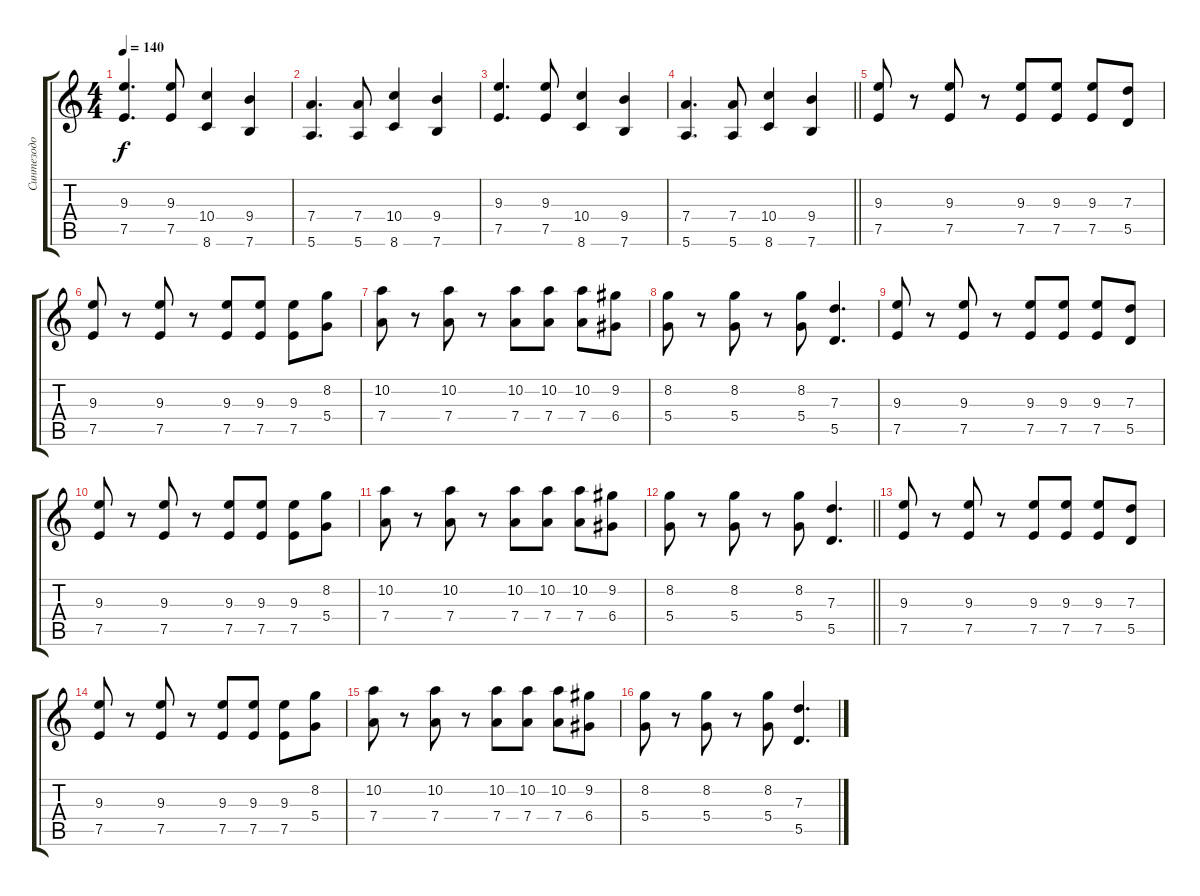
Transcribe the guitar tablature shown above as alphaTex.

\track ("Синтезодо" "Синтезодо") {instrument overdrivenguitar}
\staff {score tabs}
\tuning (E4 B3 G3 D3 A2 E2) {hide}
\ts (4 4)
\tempo 140
\clef g2
\ks c
(9.3 7.5).4{d dy f} (9.3 7.5).8 (10.4 8.6).4 (9.4 7.6).4 |
(7.4 5.6).4{d} (7.4 5.6).8 (10.4 8.6).4 (9.4 7.6).4 |
(9.3 7.5).4{d} (9.3 7.5).8 (10.4 8.6).4 (9.4 7.6).4 |
\barLineRight lightlight
(7.4 5.6).4{d} (7.4 5.6).8 (10.4 8.6).4 (9.4 7.6).4 |
(9.3 7.5).8 r.8 (9.3 7.5).8 r.8 (9.3 7.5).8 (9.3 7.5).8 (9.3 7.5).8 (7.3 5.5).8 |
(9.3 7.5).8 r.8 (9.3 7.5).8 r.8 (9.3 7.5).8 (9.3 7.5).8 (9.3 7.5).8 (8.2 5.4).8 |
(10.2 7.4).8 r.8 (10.2 7.4).8 r.8 (10.2 7.4).8 (10.2 7.4).8 (10.2 7.4).8 (9.2 6.4).8 |
(8.2 5.4).8 r.8 (8.2 5.4).8 r.8 (8.2 5.4).8 (7.3 5.5).4{d} |
(9.3 7.5).8 r.8 (9.3 7.5).8 r.8 (9.3 7.5).8 (9.3 7.5).8 (9.3 7.5).8 (7.3 5.5).8 |
(9.3 7.5).8 r.8 (9.3 7.5).8 r.8 (9.3 7.5).8 (9.3 7.5).8 (9.3 7.5).8 (8.2 5.4).8 |
(10.2 7.4).8 r.8 (10.2 7.4).8 r.8 (10.2 7.4).8 (10.2 7.4).8 (10.2 7.4).8 (9.2 6.4).8 |
\barLineRight lightlight
(8.2 5.4).8 r.8 (8.2 5.4).8 r.8 (8.2 5.4).8 (7.3 5.5).4{d} |
(9.3 7.5).8 r.8 (9.3 7.5).8 r.8 (9.3 7.5).8 (9.3 7.5).8 (9.3 7.5).8 (7.3 5.5).8 |
(9.3 7.5).8 r.8 (9.3 7.5).8 r.8 (9.3 7.5).8 (9.3 7.5).8 (9.3 7.5).8 (8.2 5.4).8 |
(10.2 7.4).8 r.8 (10.2 7.4).8 r.8 (10.2 7.4).8 (10.2 7.4).8 (10.2 7.4).8 (9.2 6.4).8 |
(8.2 5.4).8 r.8 (8.2 5.4).8 r.8 (8.2 5.4).8 (7.3 5.5).4{d}
